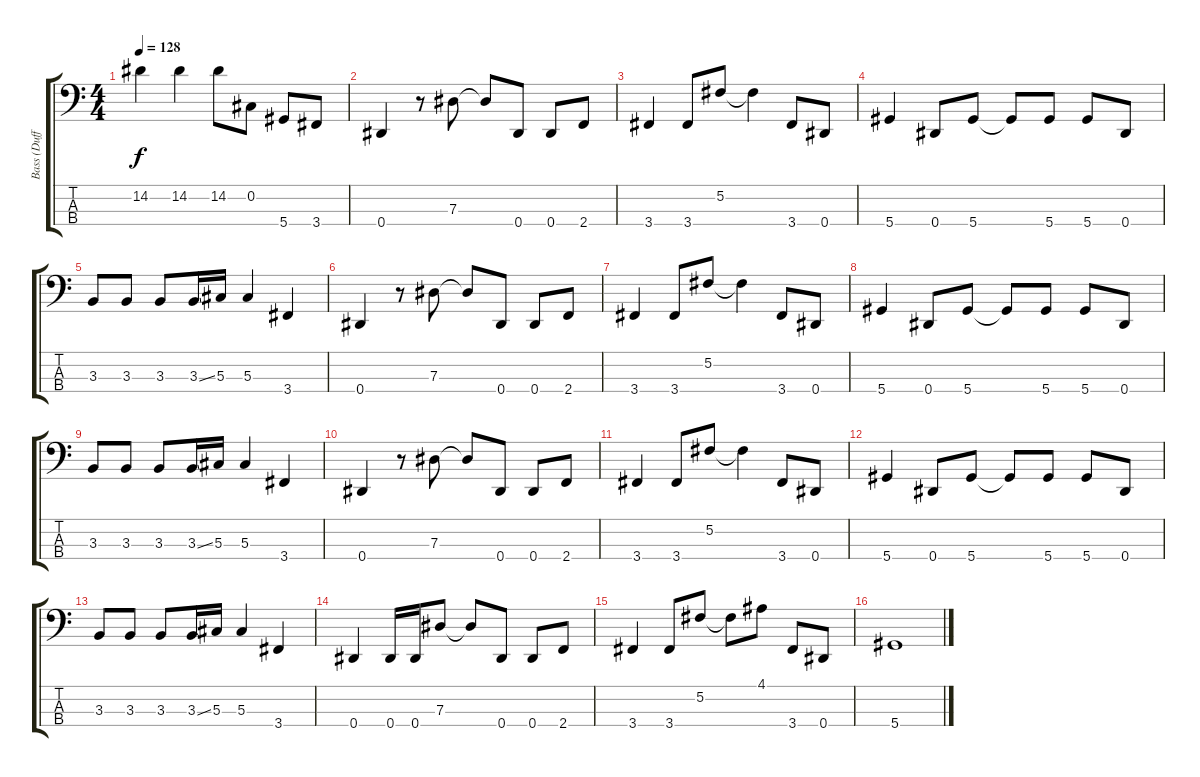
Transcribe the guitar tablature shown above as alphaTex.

\track ("Bass (Duff)" "Bass (Duff") {instrument electricbasspick}
\staff {score tabs}
\tuning (Gb2 Db2 Ab1 Eb1) {hide}
\ts (4 4)
\tempo 128
\clef f4
\ks c
14.2.4{dy f} 14.2.4 14.2.8 0.2.8 5.4.8 3.4.8 |
0.4.4 r.8 7.3.8 7.3{t}.8 0.4.8 0.4.8 2.4.8 |
3.4.4 3.4.8 5.2.8 5.2{t}.4 3.4.8 0.4.8 |
5.4.4 0.4.8 5.4.8 5.4{t}.8 5.4.8 5.4.8 0.4.8 |
3.3.8 3.3.8 3.3.8 3.3{ss}.16 5.3.16 5.3.4 3.4.4 |
0.4.4 r.8 7.3.8 7.3{t}.8 0.4.8 0.4.8 2.4.8 |
3.4.4 3.4.8 5.2.8 5.2{t}.4 3.4.8 0.4.8 |
5.4.4 0.4.8 5.4.8 5.4{t}.8 5.4.8 5.4.8 0.4.8 |
3.3.8 3.3.8 3.3.8 3.3{ss}.16 5.3.16 5.3.4 3.4.4 |
0.4.4 r.8 7.3.8 7.3{t}.8 0.4.8 0.4.8 2.4.8 |
3.4.4 3.4.8 5.2.8 5.2{t}.4 3.4.8 0.4.8 |
5.4.4 0.4.8 5.4.8 5.4{t}.8 5.4.8 5.4.8 0.4.8 |
3.3.8 3.3.8 3.3.8 3.3{ss}.16 5.3.16 5.3.4 3.4.4 |
0.4.4 0.4.16 0.4.16 7.3.8 7.3{t}.8 0.4.8 0.4.8 2.4.8 |
3.4.4 3.4.8 5.2.8 5.2{t}.8 4.1.8 3.4.8 0.4.8 |
5.4.1
